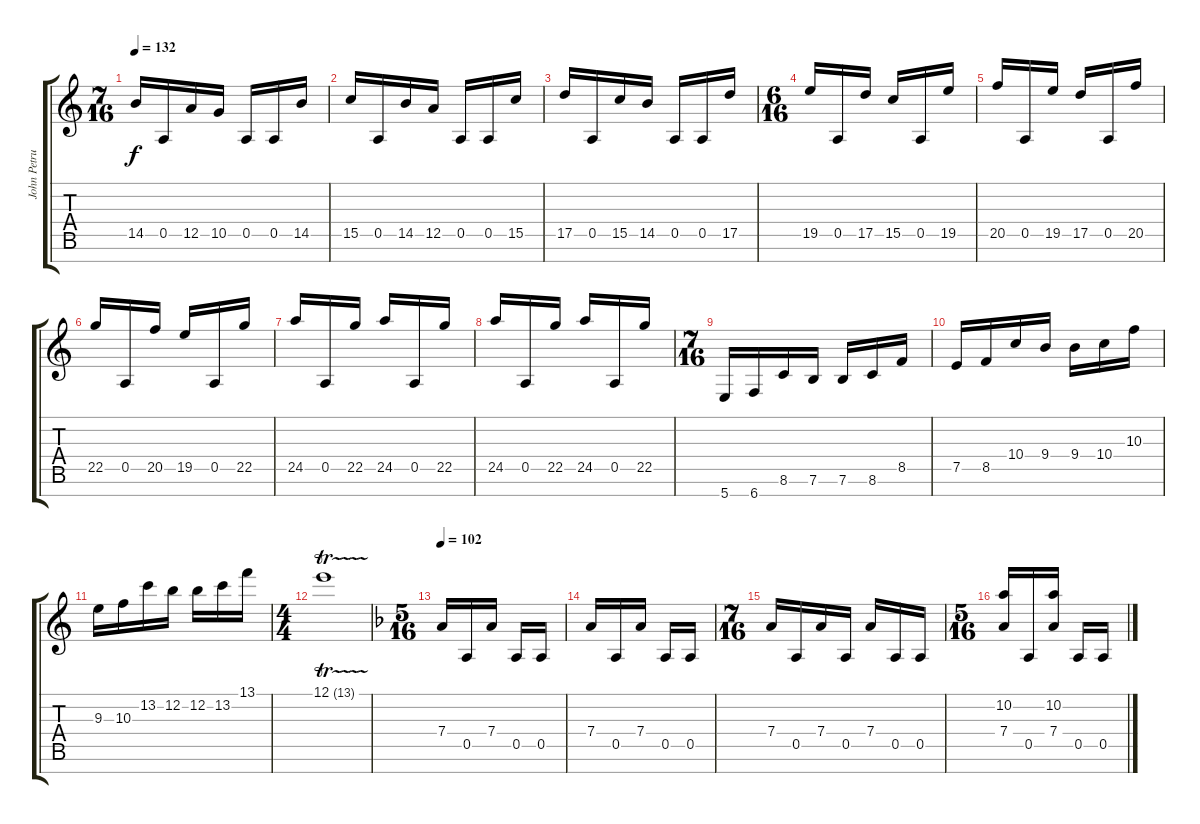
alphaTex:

\track ("John Petrucci" "John Petru") {instrument acousticguitarsteel}
\staff {score tabs}
\tuning (E4 B3 G3 D3 A2 E2 B1) {hide}
\ts (7 16)
\tempo 132
\clef g2
\ks c
14.5.16{dy f} 0.5.16 12.5.16 10.5.16 0.5.16 0.5.16 14.5.16 |
15.5.16 0.5.16 14.5.16 12.5.16 0.5.16 0.5.16 15.5.16 |
17.5.16 0.5.16 15.5.16 14.5.16 0.5.16 0.5.16 17.5.16 |
\ts (6 16)
19.5.16 0.5.16 17.5.16 15.5.16 0.5.16 19.5.16 |
20.5.16 0.5.16 19.5.16 17.5.16 0.5.16 20.5.16 |
22.5.16 0.5.16 20.5.16 19.5.16 0.5.16 22.5.16 |
24.5.16 0.5.16 22.5.16 24.5.16 0.5.16 22.5.16 |
24.5.16 0.5.16 22.5.16 24.5.16 0.5.16 22.5.16 |
\ts (7 16)
5.7.16 6.7.16 8.6.16 7.6.16 7.6.16 8.6.16 8.5.16 |
7.5.16 8.5.16 10.4.16 9.4.16 9.4.16 10.4.16 10.3.16 |
9.3.16 10.3.16 13.2.16 12.2.16 12.2.16 13.2.16 13.1.16 |
\ts (4 4)
12.1{tr (13 32)}.1 |
\ts (5 16)
\tempo 102
\ks f
7.4.16 0.5.16 7.4.16 0.5.16 0.5.16 |
7.4.16 0.5.16 7.4.16 0.5.16 0.5.16 |
\ts (7 16)
7.4.16 0.5.16 7.4.16 0.5.16 7.4.16 0.5.16 0.5.16 |
\ts (5 16)
(10.2 7.4).16 0.5.16 (10.2 7.4).16 0.5.16 0.5.16
